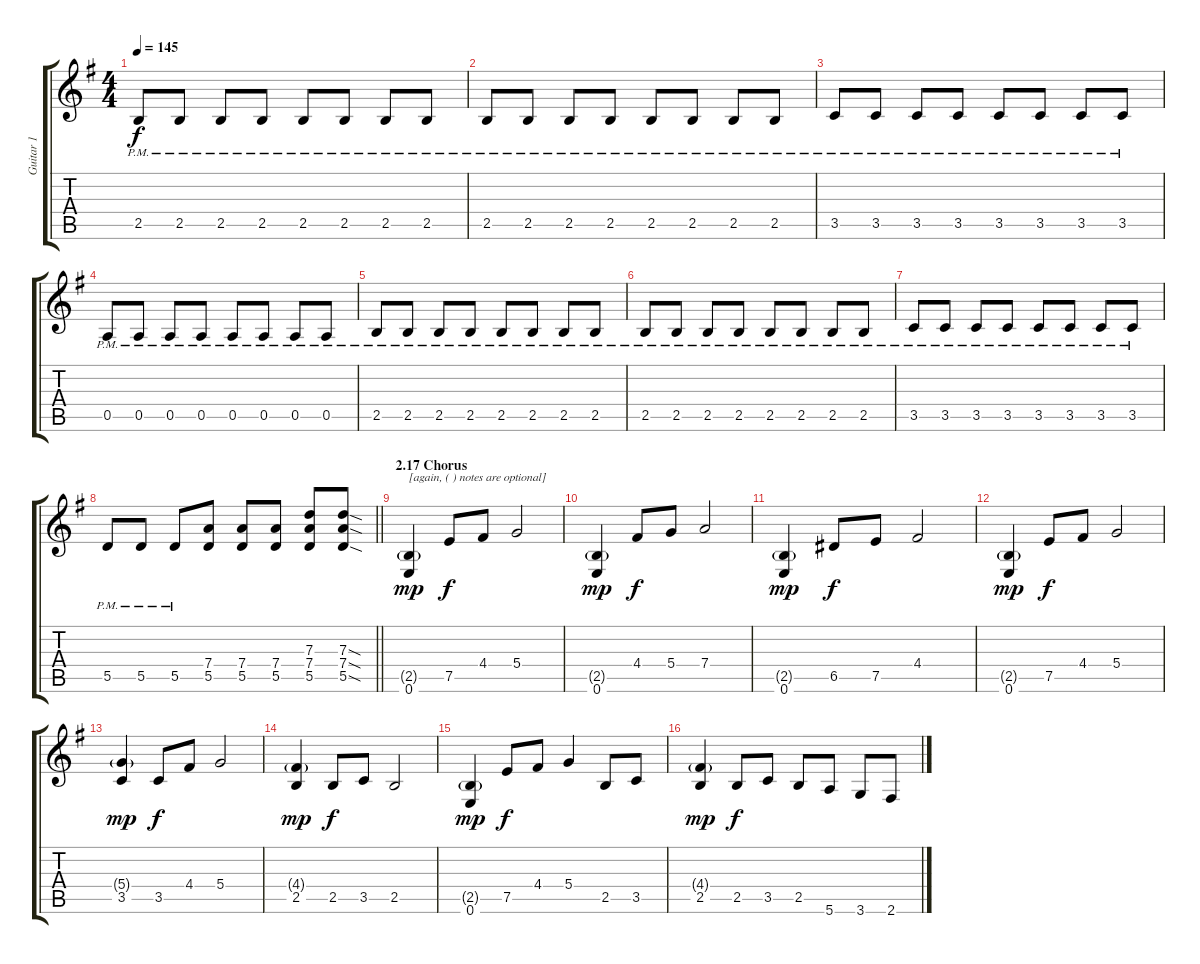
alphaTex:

\track ("Guitar 1" "Guitar 1") {instrument distortionguitar}
\staff {score tabs}
\tuning (E4 B3 G3 D3 A2 E2) {hide}
\ts (4 4)
\tempo 145
\clef g2
\ks eminor
2.5{pm}.8{dy f} 2.5{pm}.8 2.5{pm}.8 2.5{pm}.8 2.5{pm}.8 2.5{pm}.8 2.5{pm}.8 2.5{pm}.8 |
2.5{pm}.8 2.5{pm}.8 2.5{pm}.8 2.5{pm}.8 2.5{pm}.8 2.5{pm}.8 2.5{pm}.8 2.5{pm}.8 |
3.5{pm}.8 3.5{pm}.8 3.5{pm}.8 3.5{pm}.8 3.5{pm}.8 3.5{pm}.8 3.5{pm}.8 3.5{pm}.8 |
0.5{pm}.8 0.5{pm}.8 0.5{pm}.8 0.5{pm}.8 0.5{pm}.8 0.5{pm}.8 0.5{pm}.8 0.5{pm}.8 |
2.5{pm}.8 2.5{pm}.8 2.5{pm}.8 2.5{pm}.8 2.5{pm}.8 2.5{pm}.8 2.5{pm}.8 2.5{pm}.8 |
2.5{pm}.8 2.5{pm}.8 2.5{pm}.8 2.5{pm}.8 2.5{pm}.8 2.5{pm}.8 2.5{pm}.8 2.5{pm}.8 |
3.5{pm}.8 3.5{pm}.8 3.5{pm}.8 3.5{pm}.8 3.5{pm}.8 3.5{pm}.8 3.5{pm}.8 3.5{pm}.8 |
\barLineRight lightlight
5.5{pm}.8 5.5{pm}.8 5.5{pm}.8 (7.4 5.5).8 (7.4 5.5).8 (7.4 5.5).8 (7.3 7.4 5.5).8 (7.3{sod} 7.4{sod} 5.5{sod}).8 |
\section ("" "2.17 Chorus")
(2.5{g} 0.6).4{txt "[again, ( ) notes are optional]" dy mp} 7.5.8{dy f} 4.4.8 5.4.2 |
(2.5{g} 0.6).4{dy mp} 4.4.8{dy f} 5.4.8 7.4.2 |
(2.5{g} 0.6).4{dy mp} 6.5.8{dy f} 7.5.8 4.4.2 |
(2.5{g} 0.6).4{dy mp} 7.5.8{dy f} 4.4.8 5.4.2 |
(5.4{g} 3.5).4{dy mp} 3.5.8{dy f} 4.4.8 5.4.2 |
(4.4{g} 2.5).4{dy mp} 2.5.8{dy f} 3.5.8 2.5.2 |
(2.5{g} 0.6).4{dy mp} 7.5.8{dy f} 4.4.8 5.4.4 2.5.8 3.5.8 |
(4.4{g} 2.5).4{dy mp} 2.5.8{dy f} 3.5.8 2.5.8 5.6.8 3.6.8 2.6.8
